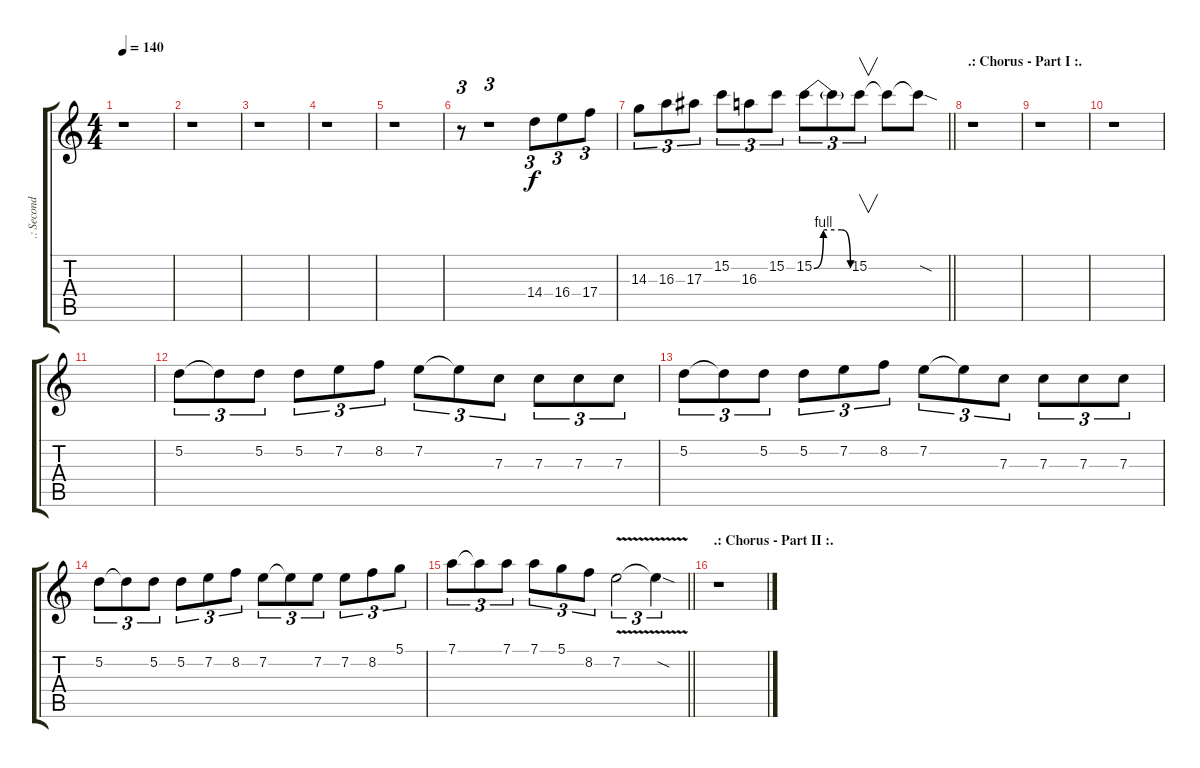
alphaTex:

\track (".: Second Lead Guitar :." ".: Second ") {mute instrument overdrivenguitar}
\staff {score tabs}
\tuning (D4 A3 F3 C3 G2 D2) {hide}
\ts (4 4)
\tempo 140
\clef g2
\ks c
r.1{dy f} |
r.1 |
r.1 |
r.1 |
r.1 |
r.8{tu (3 2) balance 16} r.1{tu (3 2)} 14.4.8{tu (3 2)} 16.4.8{tu (3 2)} 17.4.8{tu (3 2)} |
\barLineRight lightlight
14.3.8{tu (3 2)} 16.3.8{tu (3 2)} 17.3.8{tu (3 2)} 15.2.8{tu (3 2)} 16.3.8{tu (3 2)} 15.2.8{tu (3 2)} 15.2{be (custom 0 0 15 4 44 4 58 0 60 0)}.8{tu (3 2)} 15.2{t}.8{tu (3 2)} 15.2.8{v tu (3 2)} 15.2{t}.8 15.2{sod t}.8 |
\section ("" ".: Chorus - Part I :.")
r.1 |
r.1 |
r.1 |
|
5.2.8{tu (3 2) volume 16 balance 14} 5.2{t}.8{tu (3 2)} 5.2.8{tu (3 2)} 5.2.8{tu (3 2)} 7.2.8{tu (3 2)} 8.2.8{tu (3 2)} 7.2.8{tu (3 2)} 7.2{t}.8{tu (3 2)} 7.3.8{tu (3 2)} 7.3.8{tu (3 2)} 7.3.8{tu (3 2)} 7.3.8{tu (3 2)} |
5.2.8{tu (3 2)} 5.2{t}.8{tu (3 2)} 5.2.8{tu (3 2)} 5.2.8{tu (3 2)} 7.2.8{tu (3 2)} 8.2.8{tu (3 2)} 7.2.8{tu (3 2)} 7.2{t}.8{tu (3 2)} 7.3.8{tu (3 2)} 7.3.8{tu (3 2)} 7.3.8{tu (3 2)} 7.3.8{tu (3 2)} |
5.2.8{tu (3 2)} 5.2{t}.8{tu (3 2)} 5.2.8{tu (3 2)} 5.2.8{tu (3 2)} 7.2.8{tu (3 2)} 8.2.8{tu (3 2)} 7.2.8{tu (3 2)} 7.2{t}.8{tu (3 2)} 7.2.8{tu (3 2)} 7.2.8{tu (3 2)} 8.2.8{tu (3 2)} 5.1.8{tu (3 2)} |
\barLineRight lightlight
7.1.8{tu (3 2)} 7.1{t}.8{tu (3 2)} 7.1.8{tu (3 2)} 7.1.8{tu (3 2)} 5.1.8{tu (3 2)} 8.2.8{tu (3 2)} 7.2{v}.2{tu (3 2)} 7.2{sod t}.4{tu (3 2)} |
\section ("" ".: Chorus - Part II :.")
r.1
